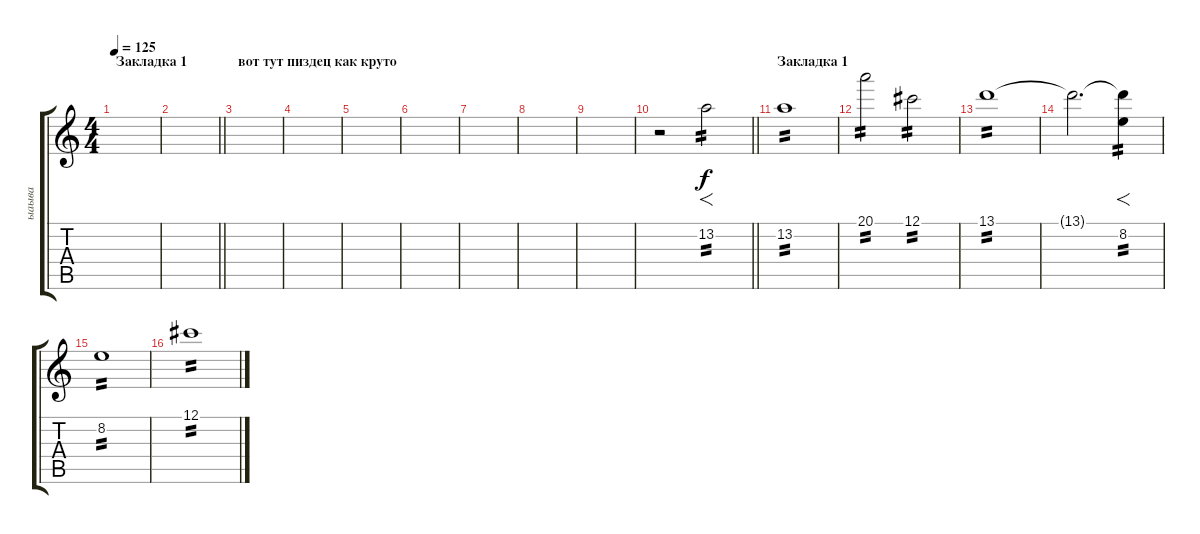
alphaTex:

\track ("ыаыва" "ыаыва") {instrument electricguitarjazz}
\staff {score tabs}
\tuning (Db4 Ab3 E3 B2 Gb2 B1) {hide}
\ts (4 4)
\section ("" "Закладка 1")
\tempo 125
\clef g2
\ks c
|
\barLineRight lightlight
|
\section ("" "вот тут пиздец как круто")
|
|
|
|
|
|
|
\barLineRight lightlight
r.2 13.2.2{f tp 2} |
\section ("" "Закладка 1")
13.2.1{tp 2} |
20.1.2{tp 2} 12.1.2{tp 2} |
13.1.1{tp 2} |
13.1{t}.2{d} (13.1{t} 8.2).4{f tp 2} |
8.2.1{tp 2} |
12.1.1{tp 2}
